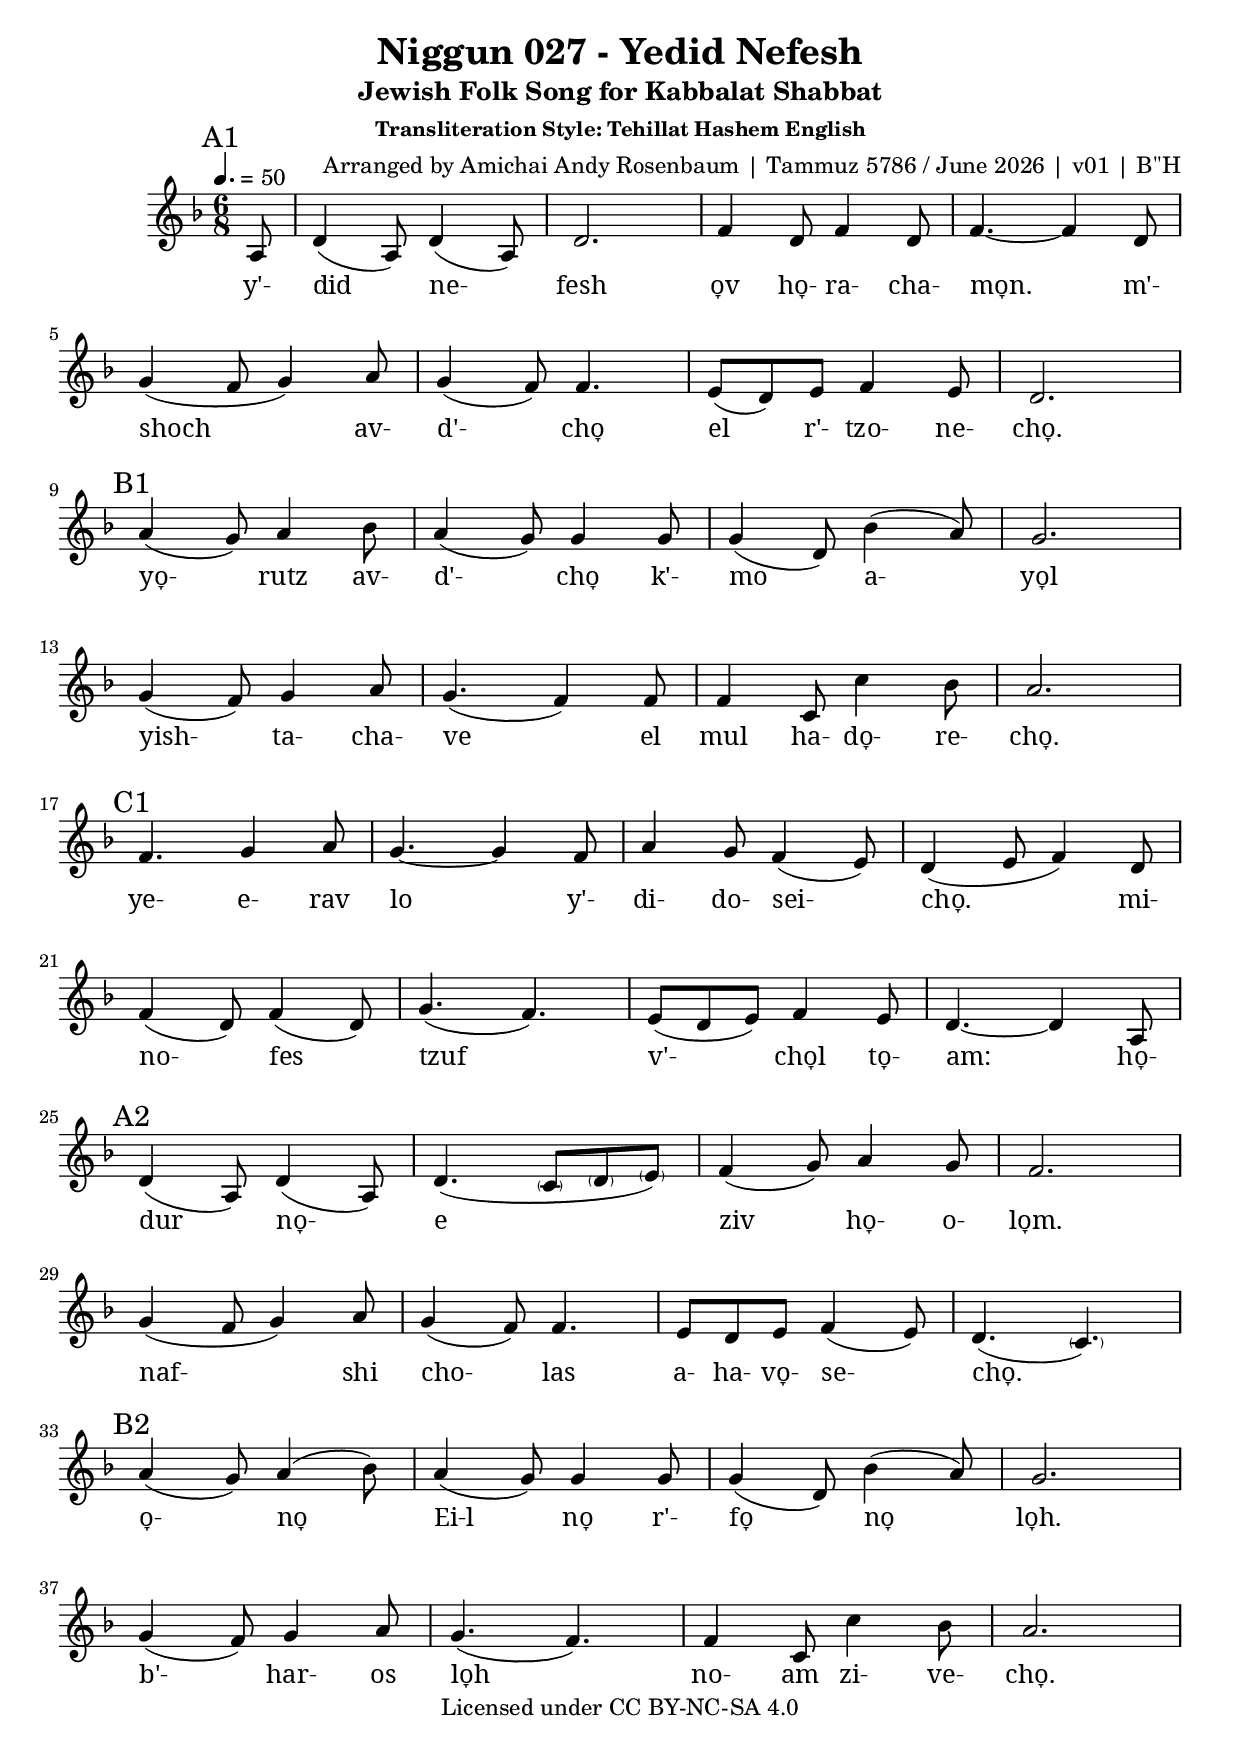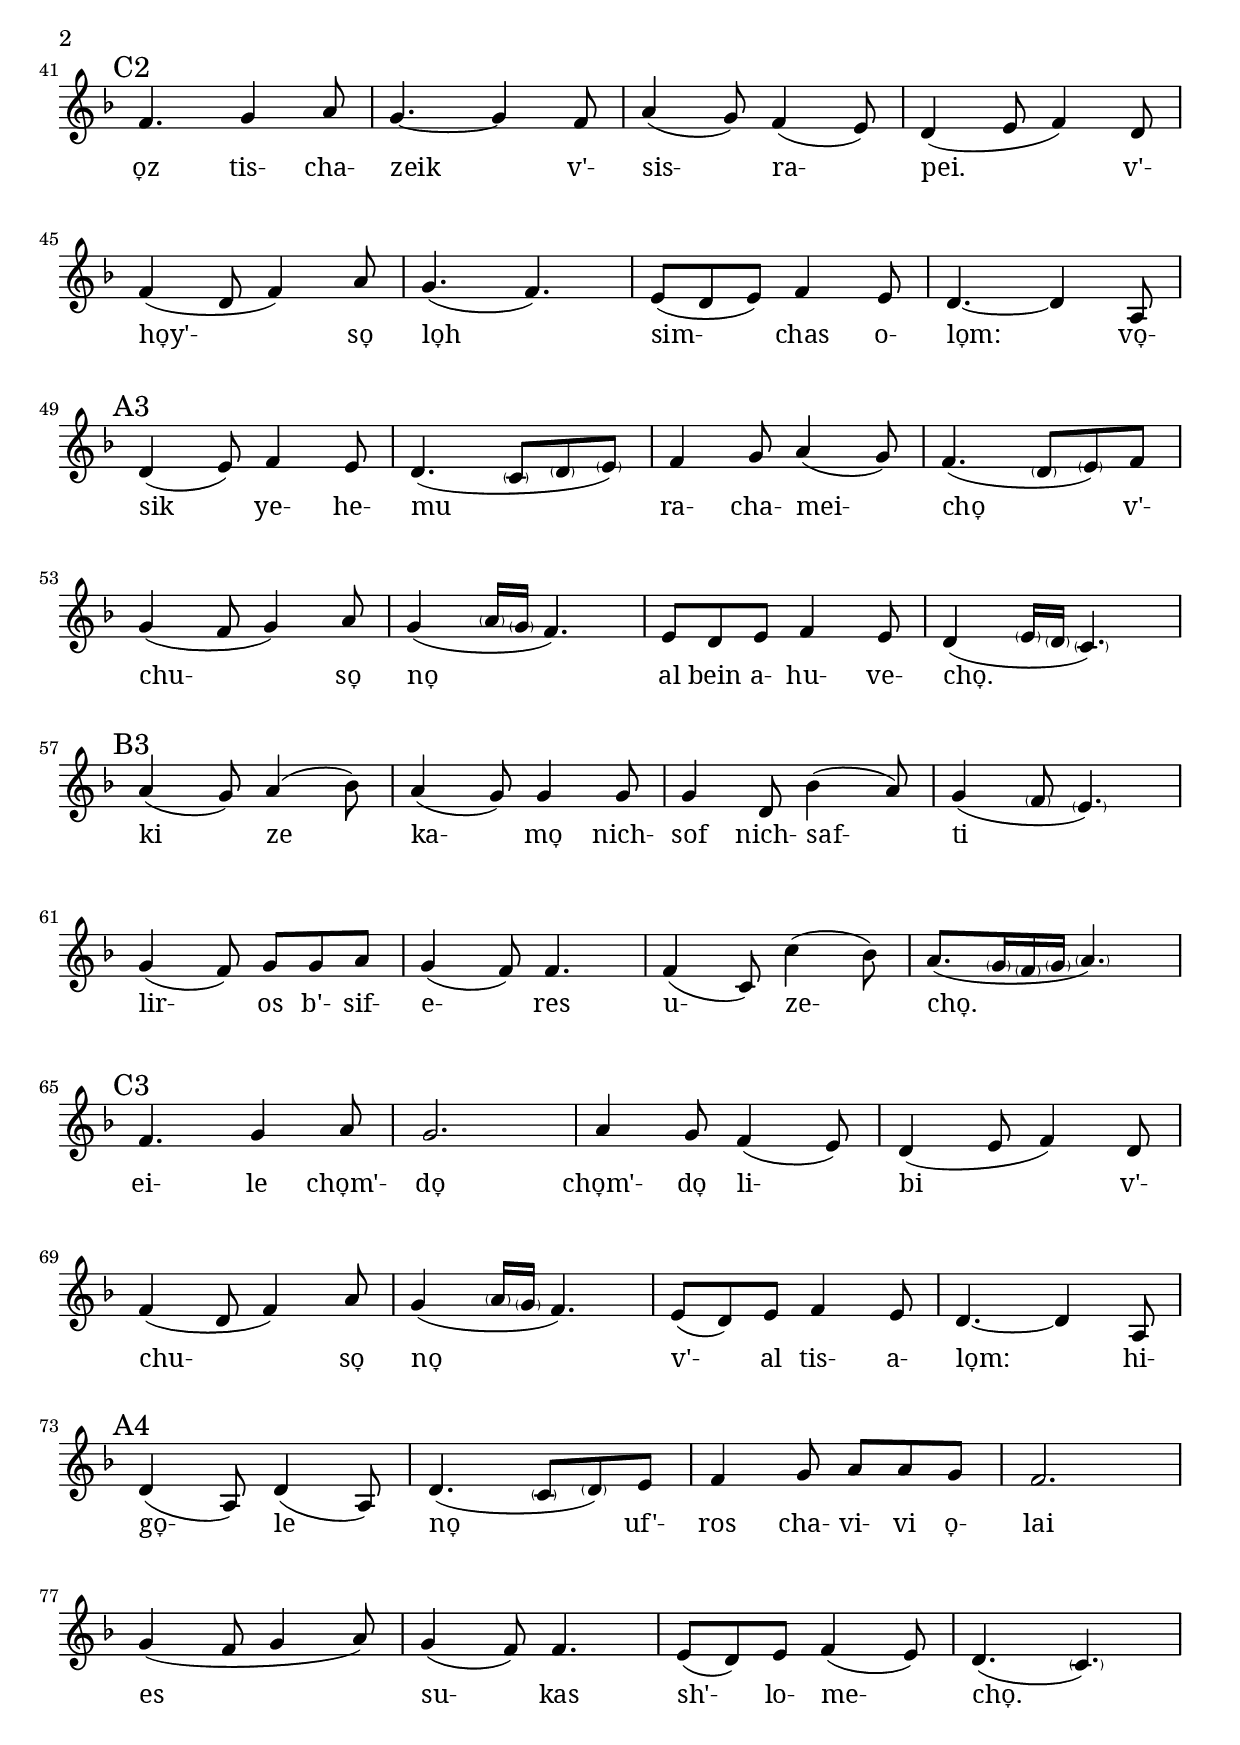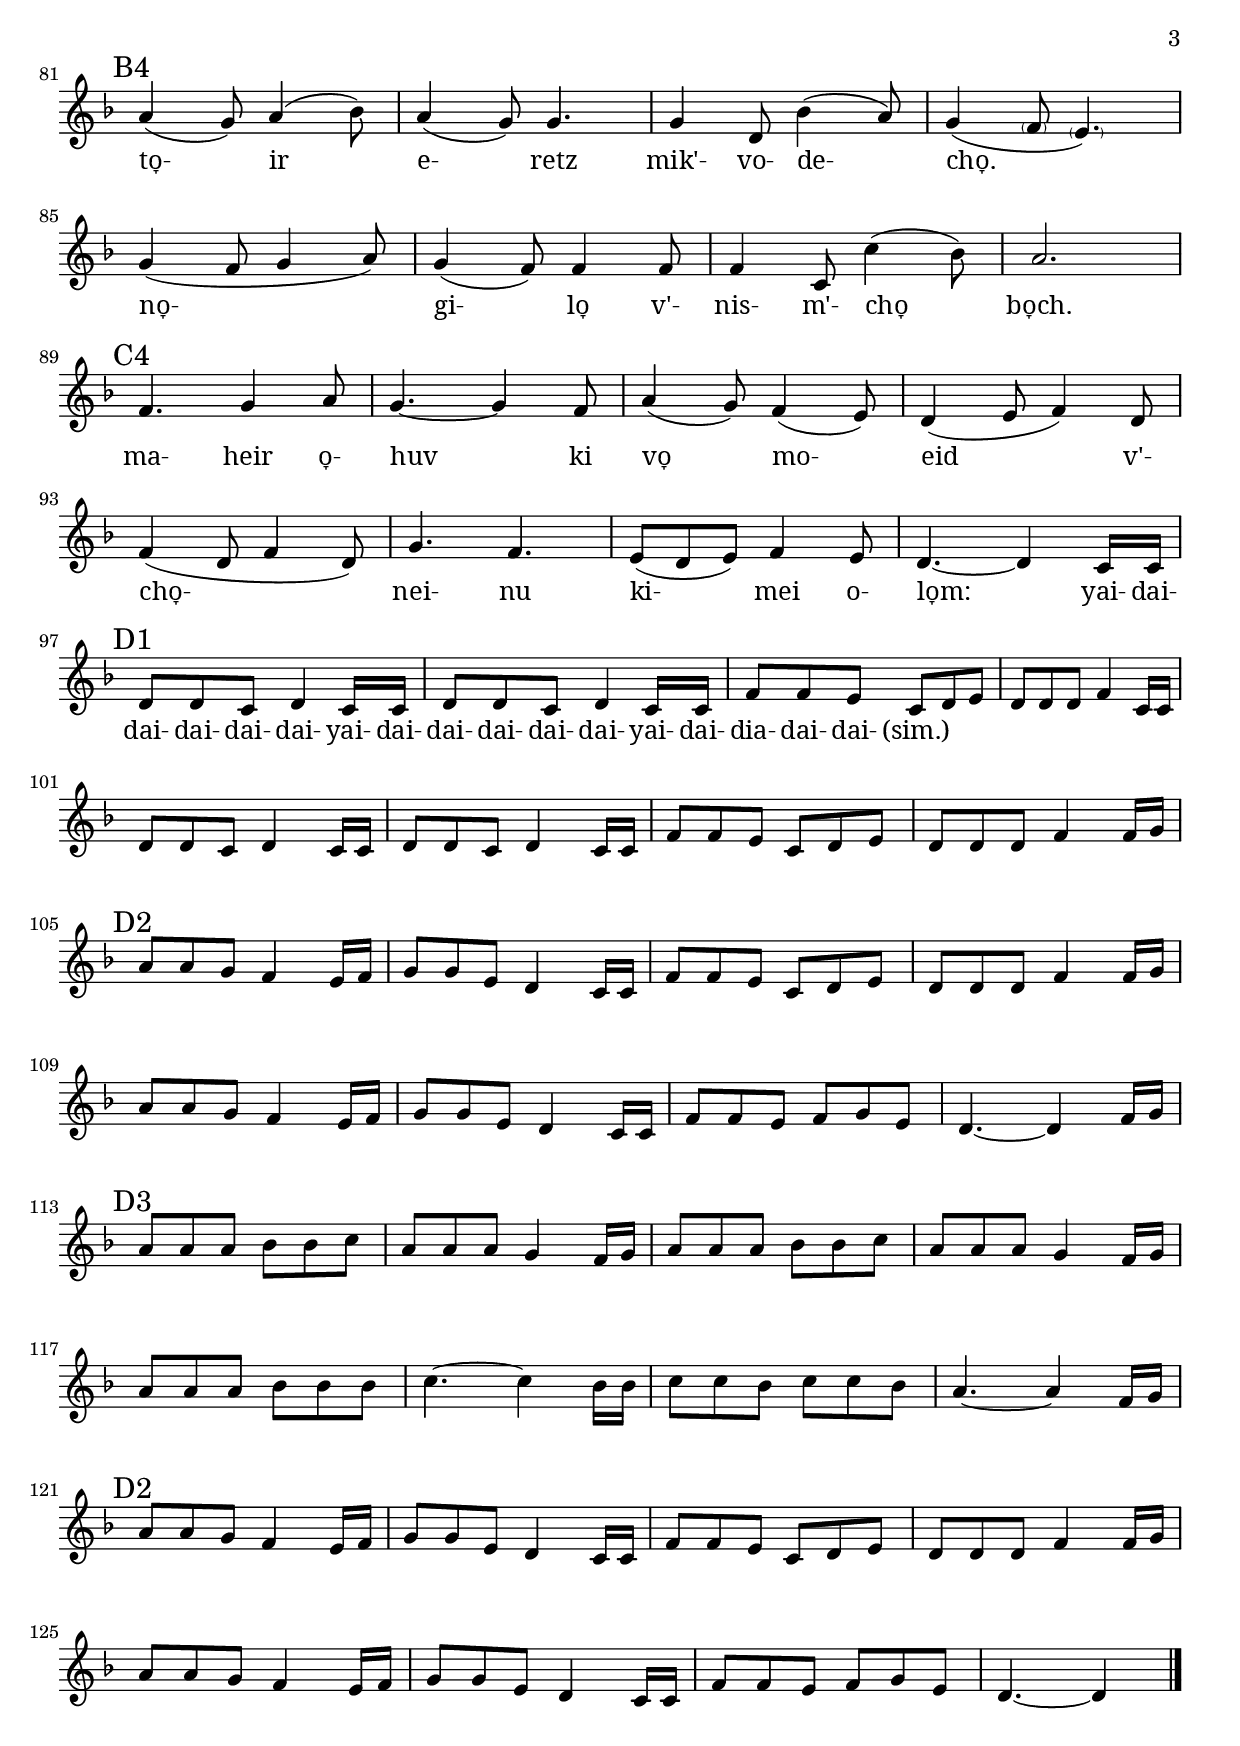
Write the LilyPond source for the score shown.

\version "2.24.4"



\header {
  title = "Niggun 027 - Yedid Nefesh"
  subtitle = "Jewish Folk Song for Kabbalat Shabbat"
  subsubtitle = "Transliteration Style: Tehillat Hashem English"
%   subsubtitle = "Transliteration Style: Modern Israeli"
  % subsubtitle = "Transliteration Style: ArtScroll Ashkenazi"
  arranger = "Arranged by Amichai Andy Rosenbaum | Tammuz 5786 / June 2026 | v01 | B''H"
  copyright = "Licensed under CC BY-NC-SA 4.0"
}

upperOne = \relative c' {
  \mark \markup { "A1" }
  %  y'- did ne- fesh
  %  o̞v ho̞- ra- cha- mo̞n.
  %  m'- shoch av- d'- cho̞
  %  el r'- tzo- ne- cho̞.
  \partial 8
  b8
  | e4( b8) e4( b8)
  | e2.
  | g4 e8 g4 e8
  | g4. ~ 4 e8
  \break
  | a4( g8 a4) b8
  | a4( g8) g4.
  | fis8( e) fis g4 fis8
  | e2.
  \break
  \mark \markup { "B1" }
  %  yo̞- rutz av- d'- cho̞
  %  k'- mo a- yo̞l
  %  yish- ta- cha- ve
  %  el mul ha- do̞- re- cho̞.
  | b'4( a8) b4 c8
  | b4( a8) a4 a8
  | a4( e8) c'4( b8)
  | a2.
  \break
  | a4( g8) a4 b8
  | a4.( g4) g8
  | g4 d8 d'4 c8
  | b2.
  \break
  \mark \markup { "C1" }
  %  ye- e- rav lo
  %  y'- di- do- sei- cho̞.
  %  mi- no- fes tzuf
  %  v'- cho̞l to̞- am:
  | g4. a4 b8
  | a4. ~ 4 g8
  | b4 a8 g4( fis8)
  | e4( fis8 g4) e8
  \break
  | g4( e8) g4( e8)
  | a4.( g4.)
  | fis8( e fis) g4 fis8
  | e4. ~ 4
}

upperTwo = \relative c' {
  %  ho̞- dur no̞- e
  %  ziv ho̞- o- lo̞m.
  %  naf- shi cho- las
  %  a- ha- vo̞- se- cho̞.
  b8
  \break
  \mark \markup { "A2" }
  | e4( b8) e4( b8)
  | e4.( \parenthesize d8 \parenthesize e \parenthesize fis)
  | g4( a8) b4 a8
  | g2.
  \break
  | a4( g8 a4) b8
  | a4( g8) g4.
  | fis8 e fis g4( fis8)
  | e4.( \parenthesize d4.)
  \break
  \mark \markup { "B2" }
  %  o̞- no̞ Ei-l no̞
  %  r'- fo̞ no̞ lo̞h.
  %  b'- har- os lo̞h
  %  no- am zi- ve- cho̞.
  | b'4( a8) b4( c8)
  | b4( a8) a4 a8
  | a4( e8) c'4( b8)
  | a2.
  \break
  | a4( g8) a4 b8
  | a4.( g4.)
  | g4 d8 d'4 c8
  | b2.
  \break
  \mark \markup { "C2" }
  %  o̞z tis- cha- zeik
  %  v'- sis- ra- pei.
  %  v'- ho̞y'- so̞ lo̞h
  %  sim- chas o- lo̞m:
  | g4. a4 b8
  | a4. ~ 4 g8
  | b4( a8) g4( fis8)
  | e4( fis8 g4) e8
  \break
  | g4( e8 g4) b8
  | a4.( g4.)
  | fis8( e fis) g4 fis8
  | e4. ~ 4
}

upperThree = \relative c' {
  %  vo̞- sik ye- he- mu
  %  ra- cha- mei- cho̞
  %  v'- chu- so̞ no̞
  %  al bein a- hu- ve- cho̞.
  b8
  \break
  \mark \markup { "A3" }
  | e4( fis8) g4 fis8
  | e4.( \parenthesize d8 \parenthesize e \parenthesize fis)
  | g4 a8 b4( a8)
  | g4.( \parenthesize e8 \parenthesize fis) g
  \break
  | a4( g8 a4) b8
  | a4( \parenthesize b16 \parenthesize a g4.)
  | fis8 e fis g4 fis8
  | e4( \parenthesize fis16 \parenthesize e \parenthesize d4.)
  \break
  \mark \markup { "B3" }
  %  ki ze ka- mo̞
  %  nich- sof nich- saf- ti
  %  lir- os b'- sif- e- res
  %  u- ze- cho̞. 
  | b'4( a8) b4( c8)
  | b4( a8) a4 a8
  | a4 e8 c'4( b8)
  | a4( \parenthesize g8 \parenthesize fis4.)
  \break
  | a4( g8) a8 a b
  | a4( g8) g4.
  | g4( d8) d'4( c8)
  | b8.( \parenthesize a16 \parenthesize g \parenthesize a \parenthesize b4.)
  \break
  \mark \markup { "C3" }
  %  ei- le cho̞m'- do̞
  %  cho̞m'- do̞ li- bi
  %  v'- chu- so̞ no̞
  %  v'- al tis- a- lo̞m:
  | g4. a4 b8
  | a2.
  | b4 a8 g4( fis8)
  | e4( fis8 g4) e8
  \break
  | g4( e8 g4) b8
  | a4( \parenthesize b16 \parenthesize a g4.)
  | fis8( e) fis g4 fis8
  | e4. ~ 4
}

upperFour = \relative c' {
  %  hi- go̞- le no̞
  %  uf'- ros cha- vi- vi o̞- lai
  %  es su- kas
  %  sh'- lo- me- cho̞.
  b8
  \break
  \mark \markup { "A4" }
  | e4( b8) e4( b8)
  | e4.( \parenthesize d8 \parenthesize e \parenthesize) fis
  | g4 a8 b8 b a8
  | g2.
  \break
  | a4( g8 a4 b8)
  | a4( g8) g4.
  | fis8( e) fis g4( fis8)
  | e4.( \parenthesize d4.)
  \break
  \mark \markup { "B4" }
  %  to̞- ir e- retz
  %  mik'- vo- de- cho̞.
  %  no̞- gi- lo̞
  %  v'- nis- m'- cho̞ bo̞ch.
  | b'4( a8) b4( c8)
  | b4( a8) a4.
  | a4 e8 c'4( b8)
  | a4( \parenthesize g8 \parenthesize fis4.)
  \break
  | a4( g8 a4 b8)
  | a4( g8) g4 g8
  | g4 d8 d'4( c8)
  | b2.
  \break
  \mark \markup { "C4" }
  %  ma- heir o̞- huv
  %  ki vo̞ mo- eid
  %  v'- cho̞- nei- nu
  %  ki- mei o- lo̞m:
  | g4. a4 b8
  | a4. ~ 4 g8
  | b4( a8) g4( fis8)
  | e4( fis8 g4) e8
  \break
  | g4( e8 g4 e8)
  | a4. g4.
  | fis8( e fis) g4 fis8
  | e4. ~ 4
}

upperD = \relative c' {
  d16 d
  \break
  \mark \markup { "D1" }
  | e8 e d e4 d16 d
  | e8 e d e4 d16 d
  | g8 g fis d e fis
  | e e e g4 d16 d
  
  \break
  | e8 e d e4 d16 d
  | e8 e d e4 d16 d
  | g8 g fis d e fis
  | e e e g4 g16 a

  \break
  \mark \markup { "D2" }
  | b8 b a g4 fis16 g
  | a8 a fis e4 d16 d
  | g8 g fis d e fis
  | e8 e e g4 g16 a

  \break
  | b8 b a g4 fis16 g
  | a8 a fis e4 d16 d
  | g8 g fis g a fis
  | e4. ~ 4 g16 a
  
  \break
  \mark \markup { "D3" }
  | b8 b b c c d
  | b8 b b a4 g16 a
  | b8 b b c c d
  | b8 b b a4 g16 a
  
  \break
  | b8 b b c c c
  | d4. ~ 4 c16 c
  | d8 d c d d c
  | b4. ~ 4 g16 a
  
  \break
  \mark \markup { "D2" }
  | b8 b a g4 fis16 g
  | a8 a fis e4 d16 d
  | g8 g fis d e fis
  | e8 e e g4 g16 a
  
  \break
  | b8 b a g4 fis16 g
  | a8 a fis e4 d16 d
  | g8 g fis g a fis
  | e4. ~ 4
}

% ======== %
% Sections %
% ======== %

sectionUpper = {
  \upperOne
  \upperTwo
  \upperThree
  \upperFour
  \upperD
  \fine
}

% ===== %
% Parts %
% ===== %

myTempo = \tempo 4. = 50

upper = {
  \clef treble
  \key e \minor
  \time 6/8
  \myTempo

  \sectionUpper
}

upperMidi = \upper

% ==== %
% Text %
% ==== %


textOne = \lyricmode {
  y'- did ne- fesh
  o̞v ho̞- ra- cha- mo̞n.
  m'- shoch av- d'- cho̞
  el r'- tzo- ne- cho̞.
  
  yo̞- rutz av- d'- cho̞
  k'- mo a- yo̞l
  yish- ta- cha- ve
  el mul ha- do̞- re- cho̞.
  
  ye- e- rav lo
  y'- di- do- sei- cho̞.
  mi- no- fes tzuf
  v'- cho̞l to̞- am: 
}

textTwo = \lyricmode {
  ho̞- dur no̞- e
  ziv ho̞- o- lo̞m.
  naf- shi cho- las
  a- ha- vo̞- se- cho̞.
  
  o̞- no̞ Ei-l no̞
  r'- fo̞ no̞ lo̞h.
  b'- har- os lo̞h
  no- am zi- ve- cho̞.
  
  o̞z tis- cha- zeik
  v'- sis- ra- pei.
  v'- ho̞y'- so̞ lo̞h
  sim- chas o- lo̞m:
}

textThree = \lyricmode {
  vo̞- sik ye- he- mu
  ra- cha- mei- cho̞
  v'- chu- so̞ no̞
  al bein a- hu- ve- cho̞.
  
  ki ze ka- mo̞
  nich- sof nich- saf- ti
  lir- os b'- sif- e- res
  u- ze- cho̞. 
  
  ei- le cho̞m'- do̞
  cho̞m'- do̞ li- bi
  v'- chu- so̞ no̞
  v'- al tis- a- lo̞m:
}

textFour = \lyricmode {
  hi- go̞- le no̞
  uf'- ros cha- vi- vi o̞- lai
  es su- kas
  sh'- lo- me- cho̞.
  
  to̞- ir e- retz
  mik'- vo- de- cho̞.
  no̞- gi- lo̞
  v'- nis- m'- cho̞ bo̞ch.
  
  ma- heir o̞- huv
  ki vo̞ mo- eid
  v'- cho̞- nei- nu
  ki- mei o- lo̞m:
}

textD = \lyricmode {
  yai- dai- dai- dai- dai- dai-
  yai- dai- dai- dai- dai- dai-
  yai- dai-
  dia- dai- dai-
  (sim.)
}

% TODO: MI version

textAll = {
  \textOne
  \textTwo
  \textThree
  \textFour
  \textD
}

textAllMI = {
  % TODO: MI version
}

% ====== %
% Staves %
% ====== %

bodyVoice = \new Voice = "body" \upper

bodyVoiceMidi = \new Voice = "body" \upperMidi

staffUpper = \new Staff = upper {
  \set Staff.midiInstrument = #"cello" \bodyVoice
}

staffUpperMidi = \new Staff = upper {
  \set Staff.midiInstrument = #"cello" \bodyVoiceMidi
%   \bodyVoiceMidi
}

staffLyrics = \new Lyrics \with {
  alignBelowContext = "upper"
  \override VerticalAxisGroup.remove-empty = ##t
} \lyricsto "body" {
  \textAll
%   \textAllMI
}

theScore = {
  \new PianoStaff <<
    \staffUpper
    \staffLyrics
  >>
}

theScoreMidi = {
  \new PianoStaff <<
    \staffUpperMidi
  >>
}

\markup { \vspace #-2 }

\score {
  \transpose e d {
    \theScore
  }
  \layout {
    ragged-last = ##f
    \context {
      \Lyrics
      \override LyricText.font-name = #"Garamond"
%       \override LyricText.font-name = #"Times New Roman,"
    }
 }
  % \midi { \context { \Score midiRepeatTypes #onlyRepeats } }
}


\paper {
  score-markup-spacing.basic-distance = #-3
  system-system-spacing.basic-distance = #10
  system-system-spacing.padding = #0.1
}

\score {
\unfoldRepeats {
  \transpose c' c  {
    \transpose e d {
      \theScoreMidi
    }
  }
}
  \midi {
  }
}

\markup {
  \line {
    \hspace #25
    \column {
      \line { Beloved of the soul, }
      \vspace #0.1
      \line { Compassionate Father, }
      \vspace #0.1
      \line { draw Your servant }
      \vspace #0.1
      \line { to Your will. }
      \vspace #0.1
      \line { Then Your servant will hurry }
      \vspace #0.1
      \line { like a hart }
      \vspace #0.1
      \line { to bow }
      \vspace #0.1
      \line { before Your majesty. }
      \vspace #0.1
      \line { To him will be sweeter - }
      \vspace #0.1
      \line { Your friendship - }
      \vspace #0.1
      \line { than the dripping of the honeycomb }
      \vspace #0.1
      \line { and all taste. }
      \vspace #0.1
      \line {  }
      \vspace #0.1
      \line { Majestic, beautiful, }
      \vspace #0.1
      \line { radiance of the universe }
      \vspace #0.1
      \line { my soul is sick }
      \vspace #0.1
      \line { for your love. }
      \vspace #0.1
      \line { Please O G‑d, }
      \vspace #0.1
      \line { heal her now }
      \vspace #0.1
      \line { by showing her }
      \vspace #0.1
      \line { the pleasantness of Your radiance. }
      \vspace #0.1
      \line { Then she will be strengthened }
      \vspace #0.1
      \line { and healed }
      \vspace #0.1
      \line { and hers will be }
      \vspace #0.1
      \line { eternal gladness. }
      \vspace #0.1
      \line {  }
      \vspace #0.1
      \line { All worthy One, may be aroused }
      \vspace #0.1
      \line { Your mercy }
      \vspace #0.1
      \line { and please take pity }
      \vspace #0.1
      \line { on the son of Your beloved, }
      \vspace #0.1
      \line { because it is so very long }
      \vspace #0.1
      \line { that I have yearned intensely }
      \vspace #0.1
      \line { to see the splendor }
      \vspace #0.1
      \line { of Your strength, }
      \vspace #0.1
      \line { only these, did desire }
      \vspace #0.1
      \line { my heart }
      \vspace #0.1
      \line { so please take pity }
      \vspace #0.1
      \line { and do not conceal Yourself. }
      \vspace #0.1
      \line {  }
      \vspace #0.1
      \line { Please be revealed }
      \vspace #0.1
      \line { and spread upon me, my Beloved, }
      \vspace #0.1
      \line { the shelter of }
      \vspace #0.1
      \line { Your peace. }
      \vspace #0.1
      \line { Illuminate the world }
      \vspace #0.1
      \line { with your glory }
      \vspace #0.1
      \line { that we may rejoice }
      \vspace #0.1
      \line { and be glad with You. }
      \vspace #0.1
      \line { Hasten, be loved, }
      \vspace #0.1
      \line { for the time has come, }
      \vspace #0.1
      \line { and show us grace }
      \vspace #0.1
      \line { as in days of old. }
      \vspace #0.1
    }
    \hspace #2
    \column {
      \right-align {
        \fontsize #1.5 {
          \line { נֶֽפֶשׁ יְדִיד }
          \vspace #0.1
          \line { הָרַחֲמָן. אָב }
          \vspace #0.1
          \line { עַבְדְּךָ מְשׁוֹךְ }
          \vspace #0.1
          \line { רְצוֹנֶֽךָ. אֶל }
          \vspace #0.1
          \line { עַבְדְּךָ יָרוּץ }
          \vspace #0.1
          \line { אַיָּל כְּמוֹ }
          \vspace #0.1
          \line { יִשְׁתַּחֲוֶה }
          \vspace #0.1
          \line { הֲדָרֶֽךָ. מוּל אֶל }
          \vspace #0.1
          \line { לוֹ יֶעֱרַב }
          \vspace #0.1
          \line { יְדִידוֹתֶֽיךָ. }
          \vspace #0.1
          \line { צוּף מִנֹּֽפֶת }
          \vspace #0.1
          \line { טָֽעַם: וְכָל }
          \vspace #0.1
          \line {  }
          \vspace #0.1
          \line { נָאֶה הָדוּר }
          \vspace #0.1
          \line { הָעוֹלָם. זִיו }
          \vspace #0.1
          \line { חוֹלַת נַפְשִׁי }
          \vspace #0.1
          \line { אַהֲבָתֶֽךָ. }
          \vspace #0.1
          \line { נָא אֵ-ל אָֽנָּא }
          \vspace #0.1
          \line { לָהּ. נָא רְפָא }
          \vspace #0.1
          \line { לָהּ בְּהַרְאוֹת }
          \vspace #0.1
          \line { זִיוֶֽךָ. נֹֽעַם }
          \vspace #0.1
          \line { תִּתְחַזֵּק אָז }
          \vspace #0.1
          \line { וְתִתְרַפֵּא. }
          \vspace #0.1
          \line { לָהּ וְהָיְתָה }
          \vspace #0.1
          \line { עוֹלָם: שִׂמְחַת }
          \vspace #0.1
          \line {  }
          \vspace #0.1
          \line { יֶהֱמוּ וָתִיק }
          \vspace #0.1
          \line { רַחֲמֶֽיךָ }
          \vspace #0.1
          \line { נָא וְחֽוּסָה }
          \vspace #0.1
          \line { אֲהוּבֶֽךָ. בֵּן עַל }
          \vspace #0.1
          \line { כַּמָּה זֶה כִּי }
          \vspace #0.1
          \line { נִכְסַפְתִּי נִכְסוֹף }
          \vspace #0.1
          \line { בְּתִפְאֶֽרֶת לִרְאוֹת }
          \vspace #0.1
          \line { עֻזֶּֽךָ. }
          \vspace #0.1
          \line { חָמְדָה אֵֽלֶּה }
          \vspace #0.1
          \line { לִבִּי }
          \vspace #0.1
          \line { נָא וְחֽוּסָה }
          \vspace #0.1
          \line { תִּתְעַלָם: וְאַל }
          \vspace #0.1
          \line {  }
          \vspace #0.1
          \line { נָּא הִגָּלֶה }
          \vspace #0.1
          \line { עָלַי חֲבִיבִי וּפְרוֹס }
          \vspace #0.1
          \line { סֻכַּת אֶת }
          \vspace #0.1
          \line { שְׁלוֹמֶֽךָ. }
          \vspace #0.1
          \line { אֶֽרֶץ תָּאִיר }
          \vspace #0.1
          \line { מִכְּבוֹדֶֽךָ. }
          \vspace #0.1
          \line { נָגִֽילָה }
          \vspace #0.1
          \line { בָּךְ. וְנִשְׂמְחָה }
          \vspace #0.1
          \line { אָהוּב מַהֵר }
          \vspace #0.1
          \line { מוֹעֵד בָא כִּי }
          \vspace #0.1
          \line { וְחָנֵּֽנוּ }
          \vspace #0.1
          \line { עוֹלָם: כִּימֵי }
          \vspace #0.1
        }
      }
    }
  }
}



% \markup {
%   \fill-line {
%     \line { \tiny "Text: https://www.chabad.org/multimedia/media_cdo/aid/265805/jewish/Yedid-Nefesh.htm" }
%   }
% }


